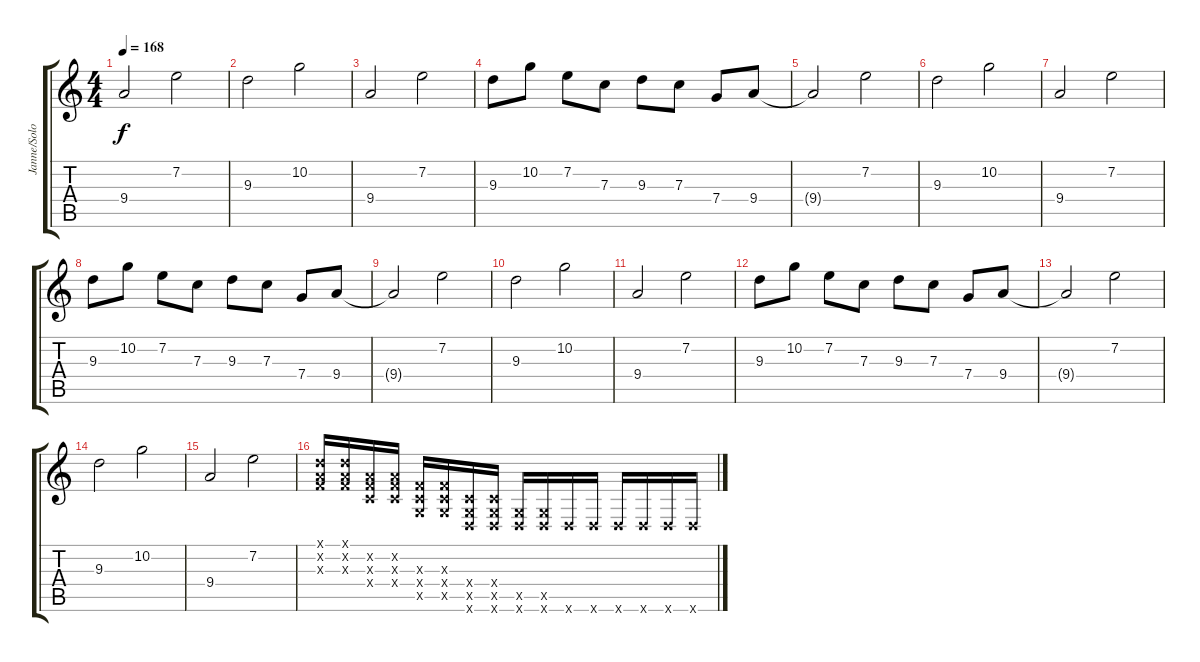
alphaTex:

\track ("Janne/Solo" "Janne/Solo") {instrument distortionguitar}
\staff {score tabs}
\tuning (D4 A3 F3 C3 G2 D2) {hide}
\ts (4 4)
\tempo 168
\clef g2
\ks c
9.4{t}.2{dy f} 7.2.2 |
9.3.2 10.2.2 |
9.4.2 7.2.2 |
9.3.8 10.2.8 7.2.8 7.3.8 9.3.8 7.3.8 7.4.8 9.4.8 |
9.4{t}.2 7.2.2 |
9.3.2 10.2.2 |
9.4.2 7.2.2 |
9.3.8 10.2.8 7.2.8 7.3.8 9.3.8 7.3.8 7.4.8 9.4.8 |
9.4{t}.2 7.2.2 |
9.3.2 10.2.2 |
9.4.2 7.2.2 |
9.3.8 10.2.8 7.2.8 7.3.8 9.3.8 7.3.8 7.4.8 9.4.8 |
9.4{t}.2 7.2.2 |
9.3.2 10.2.2 |
9.4.2 7.2.2 |
(0.1{x} 0.2{x} 0.3{x}).16{volume 16} (0.1{x} 0.2{x} 0.3{x}).16 (0.2{x} 0.3{x} 0.4{x}).16 (0.2{x} 0.3{x} 0.4{x}).16 (0.3{x} 0.4{x} 0.5{x}).16 (0.3{x} 0.4{x} 0.5{x}).16 (0.4{x} 0.5{x} 0.6{x}).16 (0.4{x} 0.5{x} 0.6{x}).16 (0.5{x} 0.6{x}).16 (0.5{x} 0.6{x}).16 0.6{x}.16 0.6{x}.16 0.6{x}.16 0.6{x}.16 0.6{x}.16 0.6{x}.16
